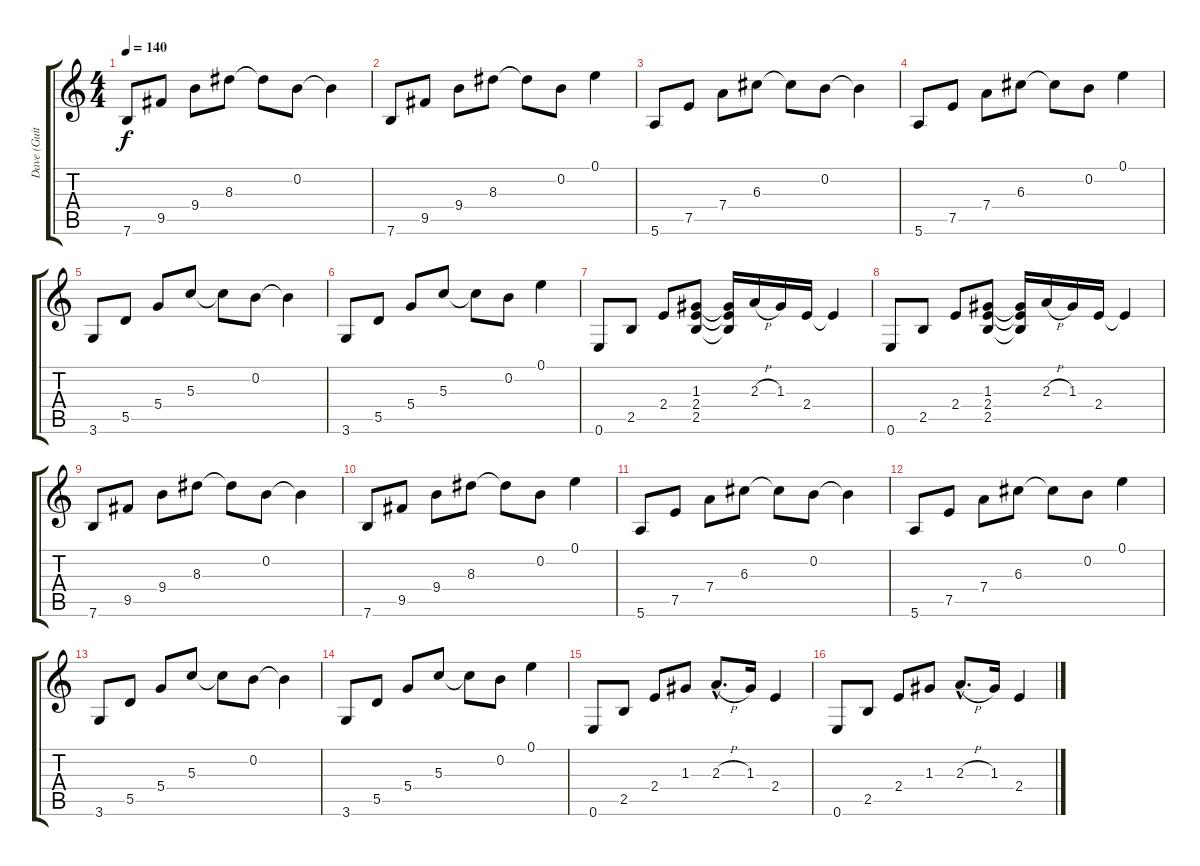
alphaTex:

\track ("Dave (Guitar)" "Dave (Guit") {instrument electricguitarclean}
\staff {score tabs}
\tuning (E4 B3 G3 D3 A2 E2) {hide}
\ts (4 4)
\tempo 140
\clef g2
\ks c
7.6.8{dy f instrument electricguitarclean} 9.5.8 9.4.8 8.3.8 8.3{t}.8 0.2.8 0.2{t}.4 |
7.6.8 9.5.8 9.4.8 8.3.8 8.3{t}.8 0.2.8 0.1.4 |
5.6.8 7.5.8 7.4.8 6.3.8 6.3{t}.8 0.2.8 0.2{t}.4 |
5.6.8 7.5.8 7.4.8 6.3.8 6.3{t}.8 0.2.8 0.1.4 |
3.6.8 5.5.8 5.4.8 5.3.8 5.3{t}.8 0.2.8 0.2{t}.4 |
3.6.8 5.5.8 5.4.8 5.3.8 5.3{t}.8 0.2.8 0.1.4 |
0.6.8 2.5.8 2.4.8 (1.3 2.4 2.5).8 (1.3{t} 2.4{t} 2.5{t}).16 2.3{h}.16 1.3.16 2.4.16 2.4{t}.4 |
0.6.8 2.5.8 2.4.8 (1.3 2.4 2.5).8 (1.3{t} 2.4{t} 2.5{t}).16 2.3{h}.16 1.3.16 2.4.16 2.4{t}.4 |
7.6.8 9.5.8 9.4.8 8.3.8 8.3{t}.8 0.2.8 0.2{t}.4 |
7.6.8 9.5.8 9.4.8 8.3.8 8.3{t}.8 0.2.8 0.1.4 |
5.6.8 7.5.8 7.4.8 6.3.8 6.3{t}.8 0.2.8 0.2{t}.4 |
5.6.8 7.5.8 7.4.8 6.3.8 6.3{t}.8 0.2.8 0.1.4 |
3.6.8 5.5.8 5.4.8 5.3.8 5.3{t}.8 0.2.8 0.2{t}.4 |
3.6.8 5.5.8 5.4.8 5.3.8 5.3{t}.8 0.2.8 0.1.4 |
0.6.8 2.5.8 2.4.8 1.3.8 2.3{h hac}.8{d} 1.3.16 2.4.4 |
0.6.8 2.5.8 2.4.8 1.3.8 2.3{h hac}.8{d} 1.3.16 2.4.4
